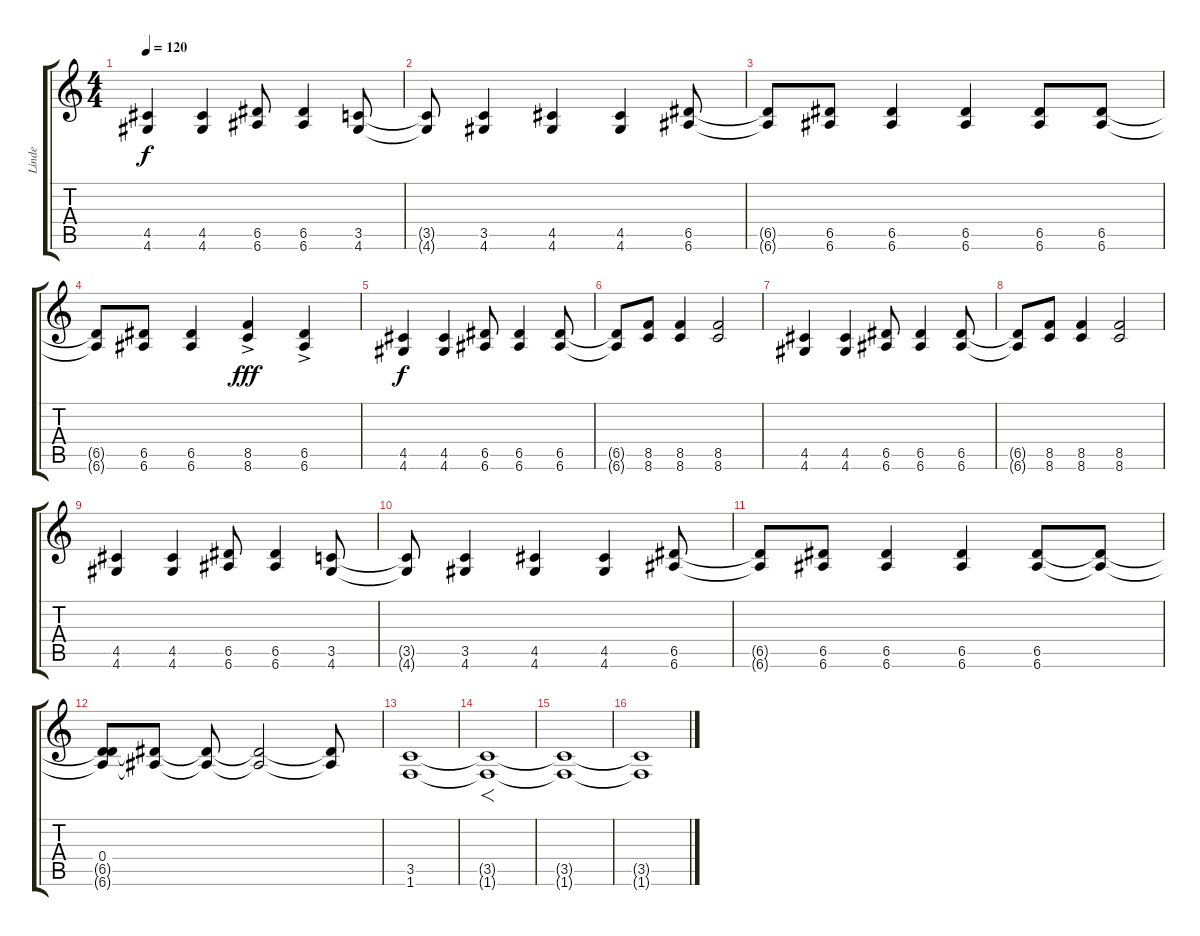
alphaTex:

\track ("Linde" "Linde") {instrument overdrivenguitar}
\staff {score tabs}
\tuning (E4 B3 G3 D3 A2 E2) {hide}
\ts (4 4)
\tempo 120
\clef g2
\ks c
(4.5 4.6).4{dy f} (4.5 4.6).4 (6.5 6.6).8 (6.5 6.6).4 (3.5 4.6).8 |
(3.5{t} 4.6{t}).8 (3.5 4.6).4 (4.5 4.6).4 (4.5 4.6).4 (6.5 6.6).8 |
(6.5{t} 6.6{t}).8 (6.5 6.6).8 (6.5 6.6).4 (6.5 6.6).4 (6.5 6.6).8 (6.5 6.6).8 |
(6.5{t} 6.6{t}).8 (6.5 6.6).8 (6.5 6.6).4 (8.5{ac} 8.6).4{dy fff} (6.5{ac} 6.6).4 |
(4.5 4.6).4{dy f} (4.5 4.6).4 (6.5 6.6).8 (6.5 6.6).4 (6.5 6.6).8 |
(6.5{t} 6.6{t}).8 (8.5 8.6).8 (8.5 8.6).4 (8.5 8.6).2 |
(4.5 4.6).4 (4.5 4.6).4 (6.5 6.6).8 (6.5 6.6).4 (6.5 6.6).8 |
(6.5{t} 6.6{t}).8 (8.5 8.6).8 (8.5 8.6).4 (8.5 8.6).2 |
(4.5 4.6).4 (4.5 4.6).4 (6.5 6.6).8 (6.5 6.6).4 (3.5 4.6).8 |
(3.5{t} 4.6{t}).8 (3.5 4.6).4 (4.5 4.6).4 (4.5 4.6).4 (6.5 6.6).8 |
(6.5{t} 6.6{t}).8 (6.5 6.6).8 (6.5 6.6).4 (6.5 6.6).4 (6.5 6.6).8 (6.5{t} 6.6{t}).8 |
(0.4 6.5{t} 6.6{t}).8 (6.5{t} 6.6{t}).8 (6.5{t} 6.6{t}).8 (6.5{t} 6.6{t}).2 (6.5{t} 6.6{t}).8 |
(3.5 1.6).1 |
(3.5{t} 1.6{t}).1{f} |
(3.5{t} 1.6{t}).1 |
(3.5{t} 1.6{t}).1
